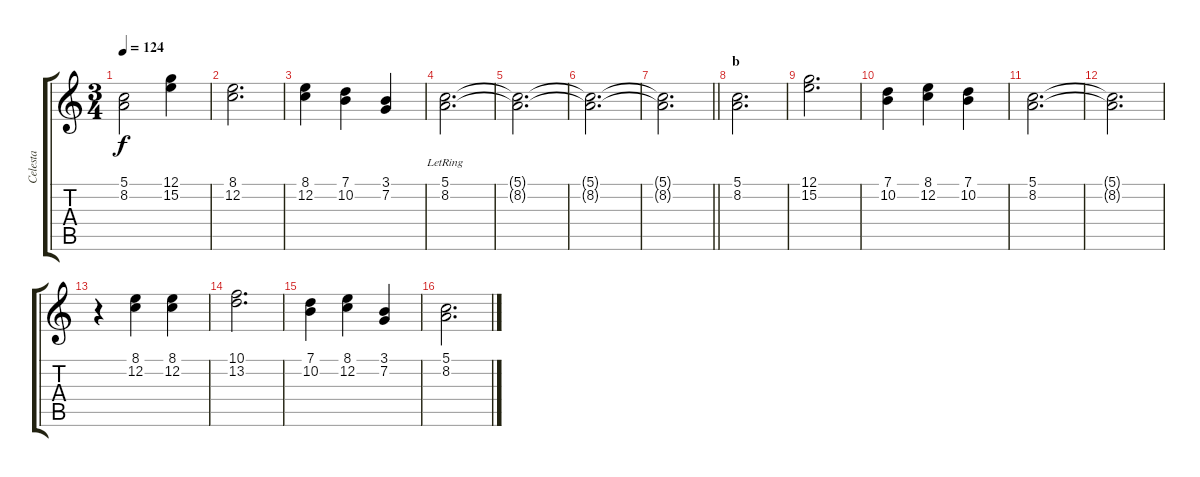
\track ("Celesta" "Celesta") {instrument celesta}
\staff {score tabs}
\tuning (E4 E4 G3 D3 A2 E2) {hide}
\ts (3 4)
\tempo 124
\clef g2
\ks c
(5.1 8.2).2{dy f} (12.1 15.2).4 |
(8.1 12.2).2{d} |
(8.1 12.2).4 (7.1 10.2).4 (3.1 7.2).4 |
(5.1{lr} 8.2{lr}).2{d} |
(5.1{t} 8.2{t}).2{d} |
(5.1{t} 8.2{t}).2{d} |
\barLineRight lightlight
(5.1{t} 8.2{t}).2{d} |
\section ("" "b")
(5.1 8.2).2{d volume 13} |
(12.1 15.2).2{d} |
(7.1 10.2).4 (8.1 12.2).4 (7.1 10.2).4 |
(5.1 8.2).2{d} |
(5.1{t} 8.2{t}).2{d} |
r.4 (8.1 12.2).4 (8.1 12.2).4 |
(10.1 13.2).2{d} |
(7.1 10.2).4 (8.1 12.2).4 (3.1 7.2).4 |
(5.1 8.2).2{d}
